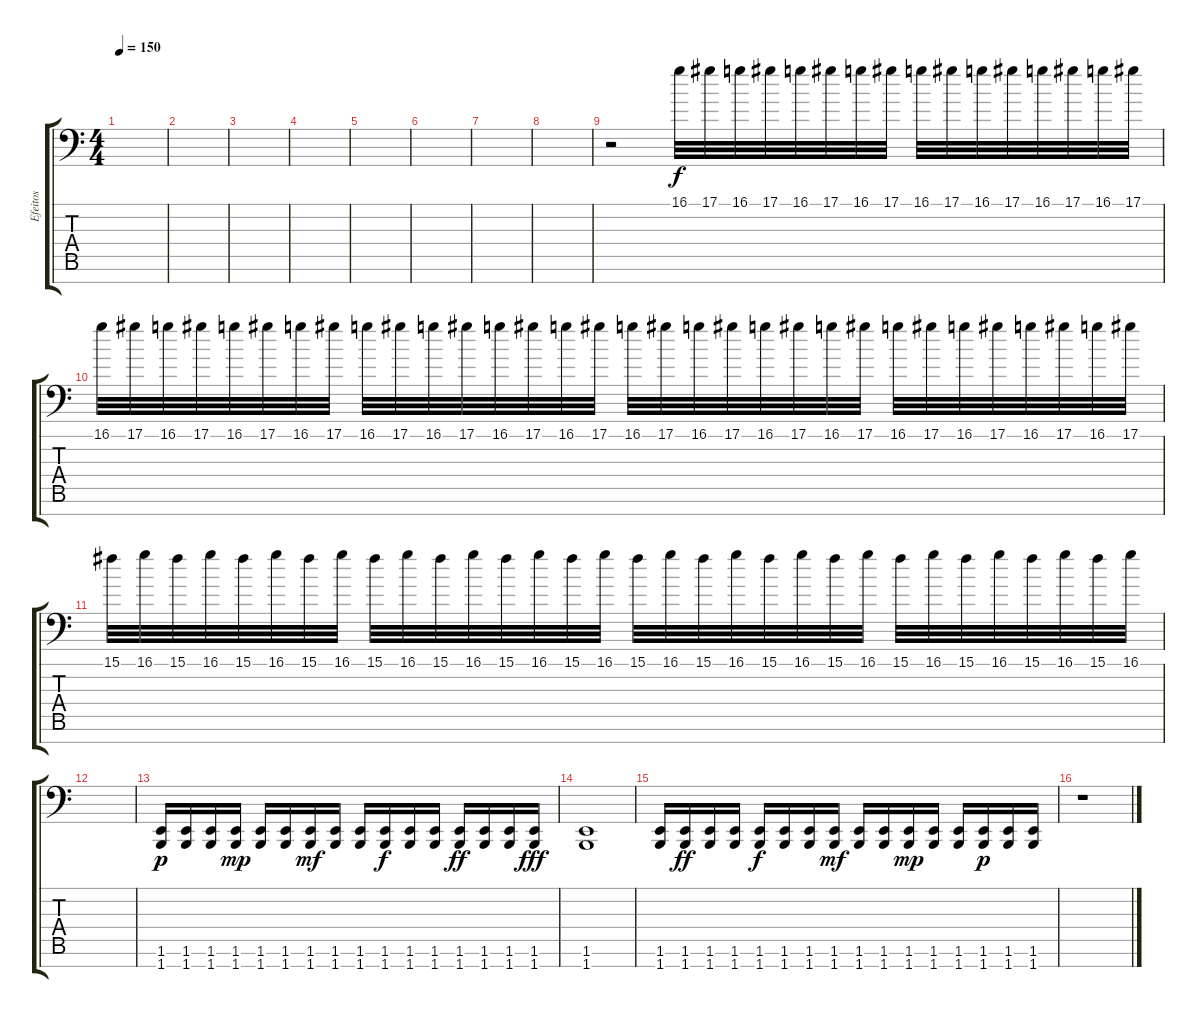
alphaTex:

\track ("Efeitos" "Efeitos") {instrument timpani}
\staff {score tabs}
\tuning (Eb4 Bb3 Gb3 Db3 Ab2 Eb2 Bb1) {hide}
\ts (4 4)
\tempo 150
\clef f4
\ks c
|
|
|
|
|
|
|
|
r.2{instrument flute} 16.1.32 17.1.32 16.1.32 17.1.32 16.1.32 17.1.32 16.1.32 17.1.32 16.1.32 17.1.32 16.1.32 17.1.32 16.1.32 17.1.32 16.1.32 17.1.32 |
16.1.32 17.1.32 16.1.32 17.1.32 16.1.32 17.1.32 16.1.32 17.1.32 16.1.32 17.1.32 16.1.32 17.1.32 16.1.32 17.1.32 16.1.32 17.1.32 16.1.32 17.1.32 16.1.32 17.1.32 16.1.32 17.1.32 16.1.32 17.1.32 16.1.32 17.1.32 16.1.32 17.1.32 16.1.32 17.1.32 16.1.32 17.1.32 |
15.1.32 16.1.32 15.1.32 16.1.32 15.1.32 16.1.32 15.1.32 16.1.32 15.1.32 16.1.32 15.1.32 16.1.32 15.1.32 16.1.32 15.1.32 16.1.32 15.1.32 16.1.32 15.1.32 16.1.32 15.1.32 16.1.32 15.1.32 16.1.32 15.1.32 16.1.32 15.1.32 16.1.32 15.1.32 16.1.32 15.1.32 16.1.32 |
|
(1.6 1.7).16{dy p instrument timpani} (1.6 1.7).16 (1.6 1.7).16 (1.6 1.7).16{dy mp} (1.6 1.7).16 (1.6 1.7).16 (1.6 1.7).16{dy mf} (1.6 1.7).16 (1.6 1.7).16 (1.6 1.7).16{dy f} (1.6 1.7).16 (1.6 1.7).16 (1.6 1.7).16{dy ff} (1.6 1.7).16 (1.6 1.7).16 (1.6 1.7).16{dy fff} |
(1.6 1.7).1 |
(1.6 1.7).16{instrument timpani} (1.6 1.7).16{dy ff} (1.6 1.7).16 (1.6 1.7).16 (1.6 1.7).16{dy f} (1.6 1.7).16 (1.6 1.7).16 (1.6 1.7).16{dy mf} (1.6 1.7).16 (1.6 1.7).16 (1.6 1.7).16{dy mp} (1.6 1.7).16 (1.6 1.7).16 (1.6 1.7).16{dy p} (1.6 1.7).16 (1.6 1.7).16 |
r.1
